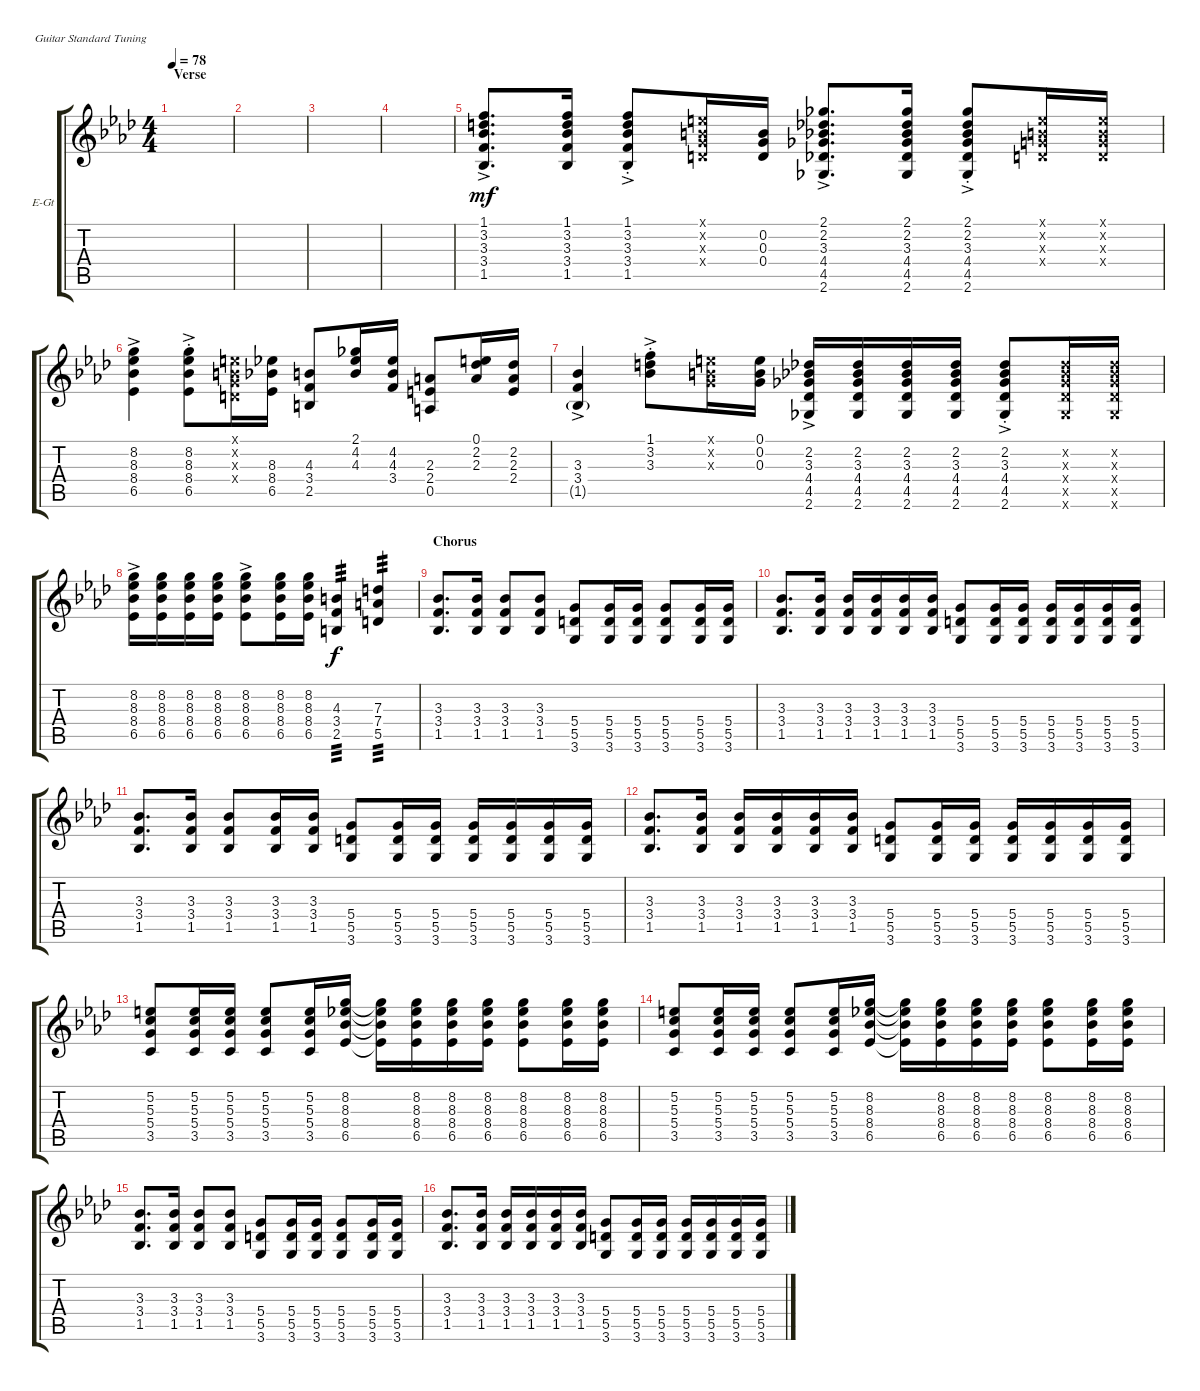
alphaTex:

\defaultSystemsLayout 4
\bracketExtendMode groupsimilarinstruments
\firstSystemTrackNameOrientation horizontal
\otherSystemsTrackNameOrientation horizontal
\track ("Electric Guitar" "E-Gt") {instrument distortionguitar}
\staff {score tabs}
\tuning (E4 B3 G3 D3 A2 E2)
\ts (4 4)
\section ("" "Verse")
\tempo 78
\clef g2
\scale
1.07692
\ks ab
|
\scale
0.923077 |
\scale
1.07692 |
\scale
0.923077 |
\scale
1.07692 (1.5{ac} 3.4{ac} 3.3{ac} 3.2{ac} 1.1{ac}).8{d dy mf} (1.5 3.4 3.3 3.2 1.1).16 (1.5{ac st} 3.4{ac st} 3.3{ac st} 3.2{ac st} 1.1{ac st}).8 (0.2{x} 0.1{x} 0.3{x} 0.4{x}).16 (0.4 0.3 0.2).16 (2.6{ac} 4.5{ac} 4.4{ac} 3.3{ac} 2.2{ac} 2.1{ac}).8{d} (2.6 4.5 4.4 3.3 2.2 2.1).16 (2.6{ac st} 4.5{ac st} 4.4{ac st} 3.3{ac st} 2.2{ac st} 2.1{ac st}).8 (0.2{x} 0.1{x} 0.3{x} 0.4{x}).16 (0.2{x} 0.1{x} 0.3{x} 0.4{x}).16 |
\scale
0.923077 (6.5{ac} 8.4{ac} 8.3{ac} 8.2{ac}).4 (6.5{ac st} 8.4{ac st} 8.3{ac st} 8.2{ac st}).8 (0.2{x} 0.1{x} 0.3{x} 0.4{x}).16 (6.5 8.4 8.3).16 (2.5 3.4 4.3).8 (2.1 4.2 4.3).16 (4.3 4.2 3.4).16 (2.3 2.4 0.5).8 (0.1 2.2 2.3).16 (2.2 2.3 2.4).16 |
\scale
1.07692 (1.5{g} 3.4{ac} 3.3{ac}).4 (1.1{ac st} 3.2{ac st} 3.3{ac st}).8 (0.1{x} 0.2{x} 0.3{x}).16 (0.1 0.2 0.3).16 (2.6{ac} 4.5{ac} 4.4{ac} 3.3{ac} 2.2{ac}).16 (2.6 4.5 4.4 3.3 2.2).16 (2.6 4.5 4.4 3.3 2.2).16 (2.6 4.5 4.4 3.3 2.2).16 (2.6{ac st} 4.5{ac st} 4.4{ac st} 3.3{ac st} 2.2{ac st}).8 (2.6{x} 4.5{x} 4.4{x} 3.3{x} 2.2{x}).16 (2.6{x} 4.5{x} 4.4{x} 3.3{x} 2.2{x}).16 |
\scale
0.923077 (6.5{ac} 8.4{ac} 8.2{ac} 8.3{ac}).16 (6.5 8.4 8.2 8.3).16 (6.5 8.4 8.2 8.3).16 (6.5 8.4 8.2 8.3).16 (6.5{ac} 8.4{ac} 8.2{ac} 8.3{ac}).8 (6.5 8.4 8.2 8.3).16 (6.5 8.4 8.2 8.3).16 (2.5 3.4 4.3).4{tp 3 dy f} (5.5 7.3 7.4).4{tp 3} |
\section ("" "Chorus")
\scale
1.07692 (1.5 3.4 3.3).8{d} (1.5 3.4 3.3).16 (1.5 3.4 3.3).8 (1.5 3.4 3.3).8 (3.6 5.5 5.4).8 (3.6 5.5 5.4).16 (3.6 5.5 5.4).16 (3.6 5.5 5.4).8 (3.6 5.5 5.4).16 (3.6 5.5 5.4).16 |
\scale
0.923077 (1.5 3.4 3.3).8{d} (1.5 3.4 3.3).16 (1.5 3.4 3.3).16 (1.5 3.4 3.3).16 (1.5 3.4 3.3).16 (1.5 3.4 3.3).16 (3.6 5.5 5.4).8 (3.6 5.5 5.4).16 (3.6 5.5 5.4).16 (3.6 5.5 5.4).16 (3.6 5.5 5.4).16 (3.6 5.5 5.4).16 (3.6 5.5 5.4).16 |
\scale
1.07692 (1.5 3.4 3.3).8{d} (1.5 3.4 3.3).16 (1.5 3.4 3.3).8 (1.5 3.4 3.3).16 (1.5 3.4 3.3).16 (3.6 5.5 5.4).8 (3.6 5.5 5.4).16 (3.6 5.5 5.4).16 (3.6 5.5 5.4).16 (3.6 5.5 5.4).16 (3.6 5.5 5.4).16 (3.6 5.5 5.4).16 |
\scale
0.923077 (1.5 3.4 3.3).8{d} (1.5 3.4 3.3).16 (1.5 3.4 3.3).16 (1.5 3.4 3.3).16 (1.5 3.4 3.3).16 (1.5 3.4 3.3).16 (3.6 5.5 5.4).8 (3.6 5.5 5.4).16 (3.6 5.5 5.4).16 (3.6 5.5 5.4).16 (3.6 5.5 5.4).16 (3.6 5.5 5.4).16 (3.6 5.5 5.4).16 |
\scale
1.07692 (3.5 5.4 5.3 5.2).8 (3.5 5.4 5.3 5.2).16 (3.5 5.4 5.3 5.2).16 (3.5 5.4 5.3 5.2).8 (3.5 5.4 5.3 5.2).16 (6.5 8.4 8.3 8.2).16 (6.5{t} 8.4{t} 8.3{t} 8.2{t}).16 (6.5 8.4 8.3 8.2).16 (6.5 8.4 8.3 8.2).16 (6.5 8.4 8.3 8.2).16 (6.5 8.4 8.3 8.2).8 (6.5 8.4 8.3 8.2).16 (6.5 8.4 8.3 8.2).16 |
\scale
0.923077 (3.5 5.4 5.3 5.2).8 (3.5 5.4 5.3 5.2).16 (3.5 5.4 5.3 5.2).16 (3.5 5.4 5.3 5.2).8 (3.5 5.4 5.3 5.2).16 (6.5 8.4 8.3 8.2).16 (6.5{t} 8.4{t} 8.3{t} 8.2{t}).16 (6.5 8.4 8.3 8.2).16 (6.5 8.4 8.3 8.2).16 (6.5 8.4 8.3 8.2).16 (6.5 8.4 8.3 8.2).8 (6.5 8.4 8.3 8.2).16 (6.5 8.4 8.3 8.2).16 |
\scale
1.07692 (1.5 3.4 3.3).8{d} (1.5 3.4 3.3).16 (1.5 3.4 3.3).8 (1.5 3.4 3.3).8 (3.6 5.5 5.4).8 (3.6 5.5 5.4).16 (3.6 5.5 5.4).16 (3.6 5.5 5.4).8 (3.6 5.5 5.4).16 (3.6 5.5 5.4).16 |
\scale
0.923077 (1.5 3.4 3.3).8{d} (1.5 3.4 3.3).16 (1.5 3.4 3.3).16 (1.5 3.4 3.3).16 (1.5 3.4 3.3).16 (1.5 3.4 3.3).16 (3.6 5.5 5.4).8 (3.6 5.5 5.4).16 (3.6 5.5 5.4).16 (3.6 5.5 5.4).16 (3.6 5.5 5.4).16 (3.6 5.5 5.4).16 (3.6 5.5 5.4).16
